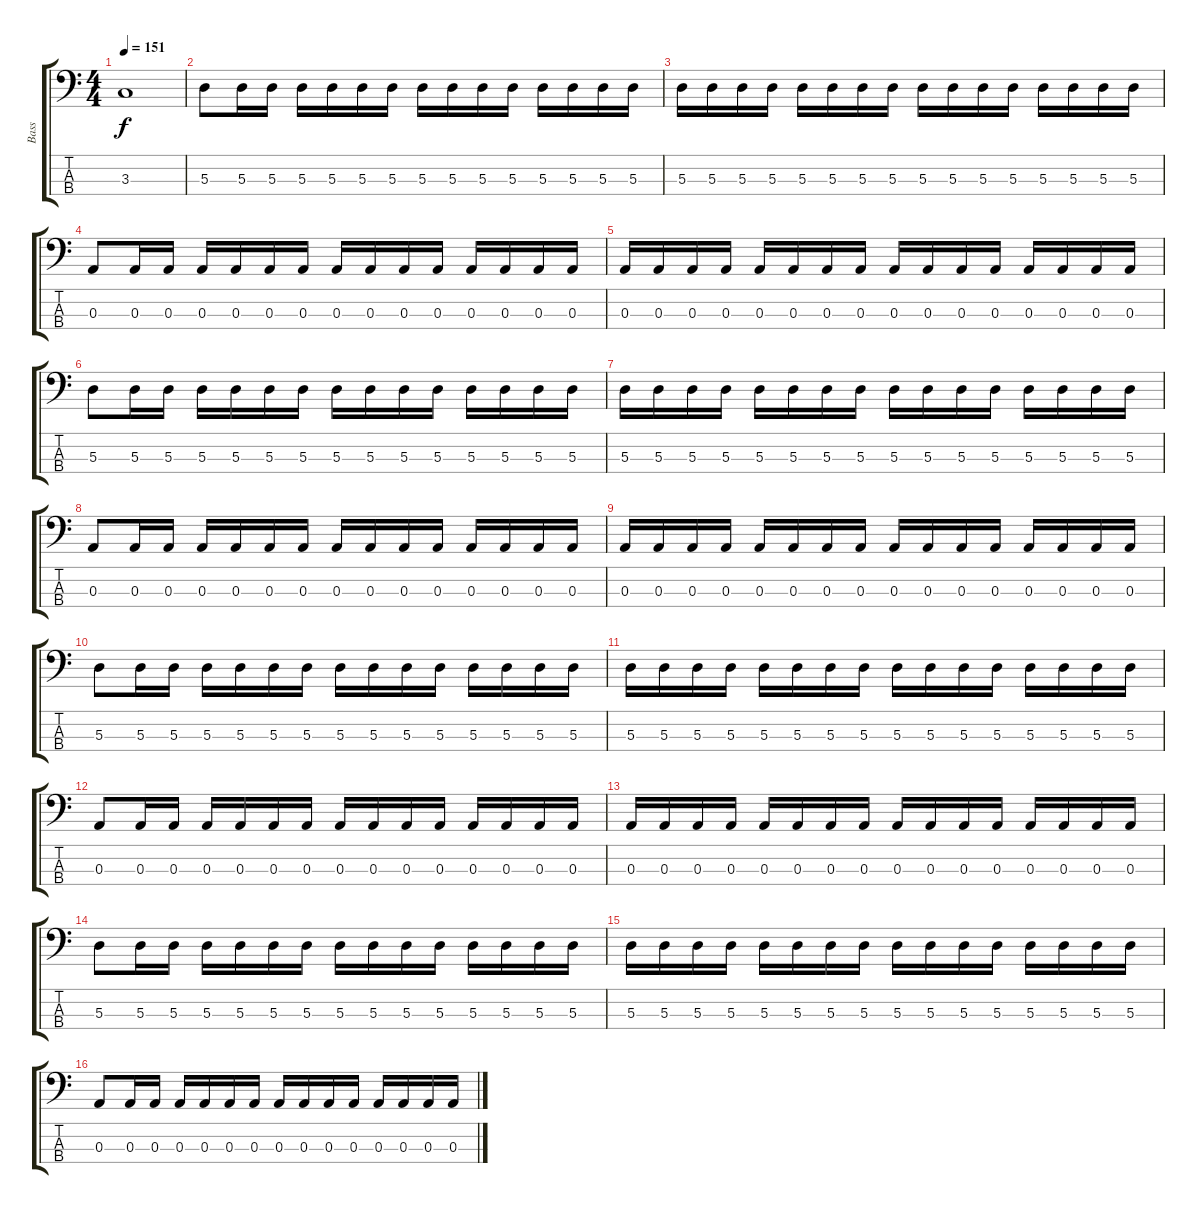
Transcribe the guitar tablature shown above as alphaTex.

\track ("Bass" "Bass") {instrument electricbasspick}
\staff {score tabs}
\tuning (G2 D2 A1 E1) {hide}
\ts (4 4)
\tempo 151
\clef f4
\ks c
3.3{t}.1{dy f} |
5.3.8 5.3.16 5.3.16 5.3.16 5.3.16 5.3.16 5.3.16 5.3.16 5.3.16 5.3.16 5.3.16 5.3.16 5.3.16 5.3.16 5.3.16 |
5.3.16 5.3.16 5.3.16 5.3.16 5.3.16 5.3.16 5.3.16 5.3.16 5.3.16 5.3.16 5.3.16 5.3.16 5.3.16 5.3.16 5.3.16 5.3.16 |
0.3.8 0.3.16 0.3.16 0.3.16 0.3.16 0.3.16 0.3.16 0.3.16 0.3.16 0.3.16 0.3.16 0.3.16 0.3.16 0.3.16 0.3.16 |
0.3.16 0.3.16 0.3.16 0.3.16 0.3.16 0.3.16 0.3.16 0.3.16 0.3.16 0.3.16 0.3.16 0.3.16 0.3.16 0.3.16 0.3.16 0.3.16 |
5.3.8 5.3.16 5.3.16 5.3.16 5.3.16 5.3.16 5.3.16 5.3.16 5.3.16 5.3.16 5.3.16 5.3.16 5.3.16 5.3.16 5.3.16 |
5.3.16 5.3.16 5.3.16 5.3.16 5.3.16 5.3.16 5.3.16 5.3.16 5.3.16 5.3.16 5.3.16 5.3.16 5.3.16 5.3.16 5.3.16 5.3.16 |
0.3.8 0.3.16 0.3.16 0.3.16 0.3.16 0.3.16 0.3.16 0.3.16 0.3.16 0.3.16 0.3.16 0.3.16 0.3.16 0.3.16 0.3.16 |
0.3.16 0.3.16 0.3.16 0.3.16 0.3.16 0.3.16 0.3.16 0.3.16 0.3.16 0.3.16 0.3.16 0.3.16 0.3.16 0.3.16 0.3.16 0.3.16 |
5.3.8 5.3.16 5.3.16 5.3.16 5.3.16 5.3.16 5.3.16 5.3.16 5.3.16 5.3.16 5.3.16 5.3.16 5.3.16 5.3.16 5.3.16 |
5.3.16 5.3.16 5.3.16 5.3.16 5.3.16 5.3.16 5.3.16 5.3.16 5.3.16 5.3.16 5.3.16 5.3.16 5.3.16 5.3.16 5.3.16 5.3.16 |
0.3.8 0.3.16 0.3.16 0.3.16 0.3.16 0.3.16 0.3.16 0.3.16 0.3.16 0.3.16 0.3.16 0.3.16 0.3.16 0.3.16 0.3.16 |
0.3.16 0.3.16 0.3.16 0.3.16 0.3.16 0.3.16 0.3.16 0.3.16 0.3.16 0.3.16 0.3.16 0.3.16 0.3.16 0.3.16 0.3.16 0.3.16 |
5.3.8 5.3.16 5.3.16 5.3.16 5.3.16 5.3.16 5.3.16 5.3.16 5.3.16 5.3.16 5.3.16 5.3.16 5.3.16 5.3.16 5.3.16 |
5.3.16 5.3.16 5.3.16 5.3.16 5.3.16 5.3.16 5.3.16 5.3.16 5.3.16 5.3.16 5.3.16 5.3.16 5.3.16 5.3.16 5.3.16 5.3.16 |
0.3.8 0.3.16 0.3.16 0.3.16 0.3.16 0.3.16 0.3.16 0.3.16 0.3.16 0.3.16 0.3.16 0.3.16 0.3.16 0.3.16 0.3.16
